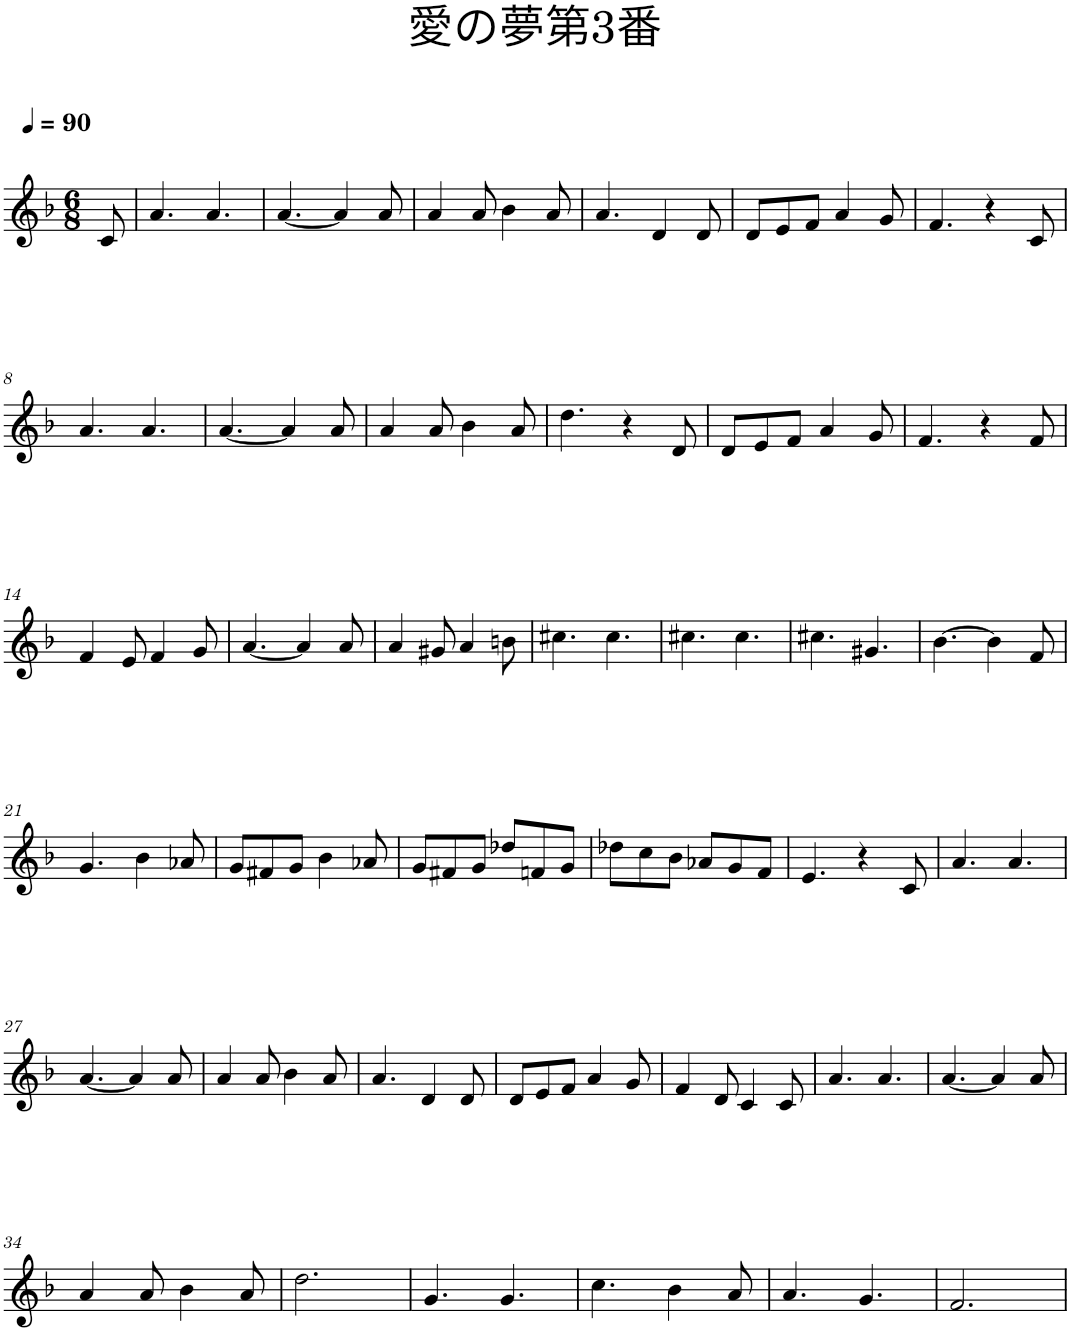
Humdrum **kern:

**kern
*part1
*staff1
*I"Piano
*I'Pno.
*clefG2
*k[b-]
*F:
*M6/8
*MM90
=1
8c/
=2
4.a/
4.a/
=3
[4.a/
4a/]
8a/
=4
4a/
8a/
4b-\
8a/
=5
4.a/
4d/
8d/
=6
8d/L
8e/
8f/J
4a/
8g/
=7
4.f/
4r
8c/
!!LO:LB:g=z
=8
4.a/
4.a/
=9
[4.a/
4a/]
8a/
=10
4a/
8a/
4b-\
8a/
=11
4.dd\
4r
8d/
=12
8d/L
8e/
8f/J
4a/
8g/
=13
4.f/
4r
8f/
!!LO:LB:g=z
=14
4f/
8e/
4f/
8g/
=15
[4.a/
4a/]
8a/
=16
4a/
8g#X/
4a/
8bn\
=17
4.cc#X\
4.cc#\
=18
4.cc#X\
4.cc#\
=19
4.cc#X\
4.g#X/
=20
[4.b-\
4b-\]
8f/
!!LO:LB:g=z
=21
4.g/
4b-\
8a-X/
=22
8g/L
8f#X/
8g/J
4b-\
8a-X/
=23
8g/L
8f#X/
8g/J
8dd-X/L
8fn/
8g/J
=24
8dd-X\L
8cc\
8b-\J
8a-X/L
8g/
8f/J
=25
4.e/
4r
8c/
=26
4.a/
4.a/
!!LO:LB:g=z
=27
[4.a/
4a/]
8a/
=28
4a/
8a/
4b-\
8a/
=29
4.a/
4d/
8d/
=30
8d/L
8e/
8f/J
4a/
8g/
=31
4f/
8d/
4c/
8c/
=32
4.a/
4.a/
=33
[4.a/
4a/]
8a/
!!LO:LB:g=z
=34
4a/
8a/
4b-\
8a/
=35
2.dd\
=36
4.g/
4.g/
=37
4.cc\
4b-\
8a/
=38
4.a/
4.g/
=39
2.f/
=
*-
